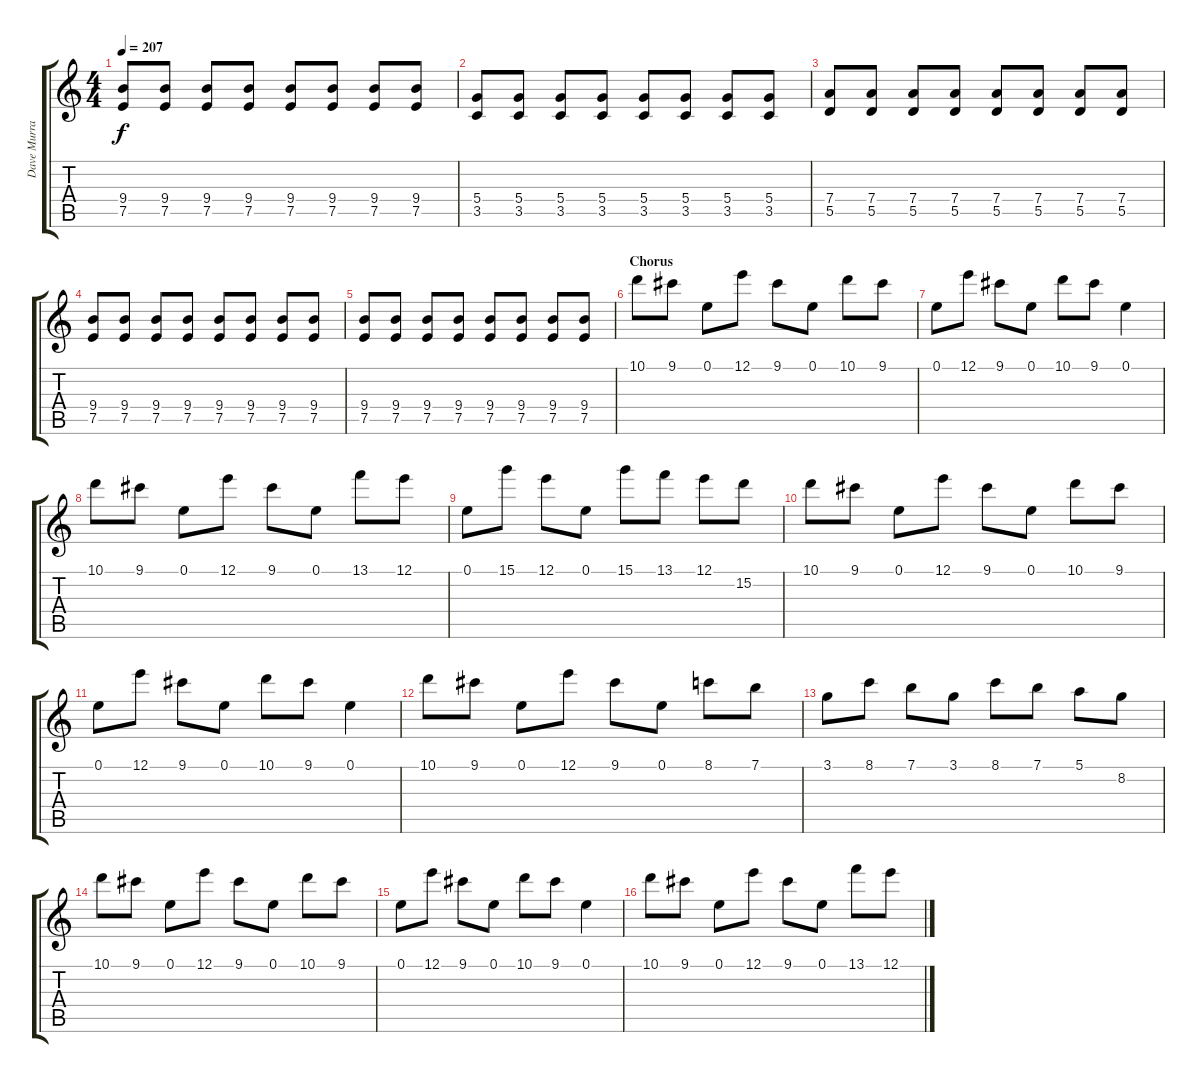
\track ("Dave Murray" "Dave Murra") {instrument distortionguitar}
\staff {score tabs}
\tuning (E4 B3 G3 D3 A2 E2) {hide}
\ts (4 4)
\tempo 207
\clef g2
\ks c
(9.4 7.5).8{dy f} (9.4 7.5).8 (9.4 7.5).8 (9.4 7.5).8 (9.4 7.5).8 (9.4 7.5).8 (9.4 7.5).8 (9.4 7.5).8 |
(5.4 3.5).8 (5.4 3.5).8 (5.4 3.5).8 (5.4 3.5).8 (5.4 3.5).8 (5.4 3.5).8 (5.4 3.5).8 (5.4 3.5).8 |
(7.4 5.5).8 (7.4 5.5).8 (7.4 5.5).8 (7.4 5.5).8 (7.4 5.5).8 (7.4 5.5).8 (7.4 5.5).8 (7.4 5.5).8 |
(9.4 7.5).8 (9.4 7.5).8 (9.4 7.5).8 (9.4 7.5).8 (9.4 7.5).8 (9.4 7.5).8 (9.4 7.5).8 (9.4 7.5).8 |
(9.4 7.5).8 (9.4 7.5).8 (9.4 7.5).8 (9.4 7.5).8 (9.4 7.5).8 (9.4 7.5).8 (9.4 7.5).8 (9.4 7.5).8 |
\section ("" "Chorus")
10.1.8 9.1.8 0.1.8 12.1.8 9.1.8 0.1.8 10.1.8 9.1.8 |
0.1.8 12.1.8 9.1.8 0.1.8 10.1.8 9.1.8 0.1.4 |
10.1.8 9.1.8 0.1.8 12.1.8 9.1.8 0.1.8 13.1.8 12.1.8 |
0.1.8 15.1.8 12.1.8 0.1.8 15.1.8 13.1.8 12.1.8 15.2.8 |
10.1.8 9.1.8 0.1.8 12.1.8 9.1.8 0.1.8 10.1.8 9.1.8 |
0.1.8 12.1.8 9.1.8 0.1.8 10.1.8 9.1.8 0.1.4 |
10.1.8 9.1.8 0.1.8 12.1.8 9.1.8 0.1.8 8.1.8 7.1.8 |
3.1.8 8.1.8 7.1.8 3.1.8 8.1.8 7.1.8 5.1.8 8.2.8 |
10.1.8 9.1.8 0.1.8 12.1.8 9.1.8 0.1.8 10.1.8 9.1.8 |
0.1.8 12.1.8 9.1.8 0.1.8 10.1.8 9.1.8 0.1.4 |
10.1.8 9.1.8 0.1.8 12.1.8 9.1.8 0.1.8 13.1.8 12.1.8
